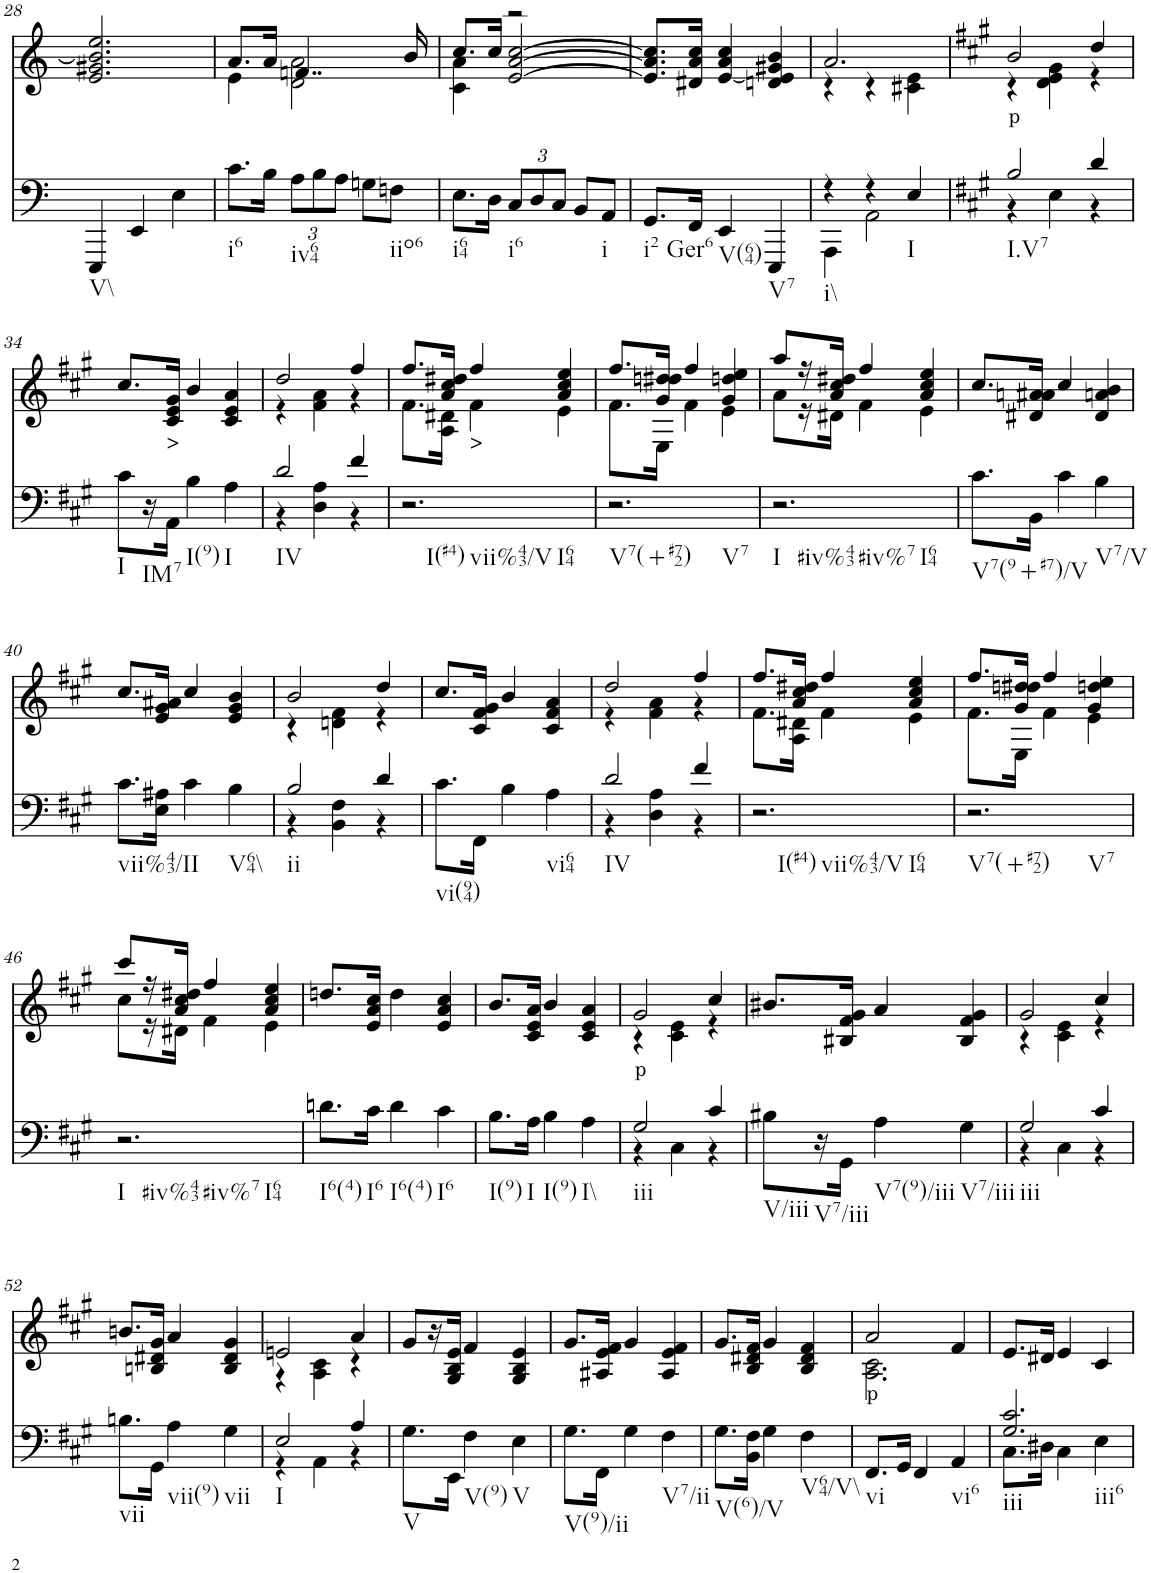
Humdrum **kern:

**kern	**kern	**text
*part2	*part1	*part1
*staff2	*staff1	*staff1
*I"Piano	*I"Piano	*
*I'Pno	*I'Pno	*
!!LO:PB:g=z
*clefF4	*clefG2	*
*k[]	*k[]	*
*M3/4	*M3/4	*
=28	=28	=28
!LO:TX:b:t=V\\	!	!
4EEE/	2.e/ 2.g#X/ 2.b/] 2.ee/	.
4EE/	.	.
4E\	.	.
=29	=29	=29
*	*^	*
!LO:TX:b:t=i6	!	!	!
8.c\L	8.a/L	4e\	.
16B\Jk	16a/Jk	.	.
*Xbrackettup	*	*	*
!LO:TX:b:t=iv64	!	!	!
12A\L	4..fn/	2d\ 2a\	.
12B\	.	.	.
12A\J	.	.	.
8Gn\L	.	.	.
!LO:TX:b:t=iio6	!	!	!
8Fn\J	.	.	.
.	16b/	.	.
=30	=30	=30	=30
!LO:TX:b:t=i64	!	!	!
8.E\L	8.cc/L	4c\ 4a\	.
16D\Jk	16cc/Jk	.	.
!LO:TX:b:t=i6	!	!	!
12C/L	2r	[2e/ [2a/ [2cc/	.
12D/	.	.	.
12C/J	.	.	.
8BB/L	.	.	.
!LO:TX:b:t=i	!	!	!
8AA/J	.	.	.
*	*v	*v	*
=31	=31	=31
!LO:TX:b:t=i2	!	!
!LO:TX:b:t=Ger6	!	!
8.GG/L	8.e/] 8.a/] 8.cc/]L	.
16FF/Jk	16d#X/ 16a/ 16cc/Jk	.
!LO:TX:b:t=V(64)	!	!
4EE/	[4e/ 4a/ 4cc/	.
!LO:TX:b:t=V7	!	!
4EEE/	4dn/ 4e/] 4g#X/ 4b/	.
=32	=32	=32
*^	*^	*
!LO:TX:b:t=i\\	!	!	!	!
4r	4AAA\	2.a/	4r	.
4r	2AA\	.	4r	.
!LO:TX:b:t=I	!	!	!	!
4E/	.	.	4c#X\ 4e\	.
=33	=33	=33	=33	=33
*k[f#c#g#]	*	*k[f#c#g#]	*	*
!LO:TX:b:t=I.V7	!	!	!	!
!	!	!	!	!LO:LY:b
2B/	4r	2b/	4r	p
.	4E\	.	4d\ 4e\ 4g#\	.
4d/	4r	4dd/	4r	.
!!LO:LB:g=z
=34	=34	=34	=34	=34
!LO:TX:b:t=I	!	!	!	!
*v	*v	*	*	*
*	*v	*v	*
8c#\L	8.cc#/L	.
!LO:TX:b:t=IM7	!	!
16r	.	.
!	!	!LO:LY:b
16AA\JJ	16c#/ 16e/ 16g#/Jk	>
!LO:TX:b:t=I(9)	!	!
4B\	4b/	.
!LO:TX:b:t=I	!	!
4A\	4c#/ 4e/ 4a/	.
=35	=35	=35
*^	*^	*
!LO:TX:b:t=IV	!	!	!	!
2d/	4r	2dd/	4r	.
.	4D\ 4A\	.	4f#\ 4a\	.
4f#/	4r	4ff#/	4r	.
=36	=36	=36	=36	=36
!LO:TX:b:t=I(#4)	!	!	!	!
!LO:TX:b:t=vii%43/V	!	!	!	!
!LO:TX:b:t=I64	!	!	!	!
*v	*v	*	*	*
2.r	8.ff#/L	8.f#\L	.
.	16a/ 16cc#/ 16dd#X/Jk	16A\ 16d#X\Jk	.
!	!	!	!LO:LY:b
.	4ff#/	4f#\	>
.	4a/ 4cc#/ 4ee/	4e\	.
=37	=37	=37	=37
!LO:TX:b:t=V7(+#72)	!	!	!
!LO:TX:b:t=V7	!	!	!
2.r	8.ff#/L	8.f#\L	.
.	16g#/ 16ddn/ 16dd#X/Jk	16E\Jk	.
.	4ff#/	4f#\	.
.	4g#/ 4ddn/ 4ee/	4e\	.
=38	=38	=38	=38
!LO:TX:b:t=I	!	!	!
!LO:TX:b:t=#iv%43	!	!	!
!LO:TX:b:t=#iv%7	!	!	!
!LO:TX:b:t=I64	!	!	!
2.r	8aa/L	8a\L	.
.	16r	16r	.
.	16a/ 16cc#/ 16dd#X/JJ	16d#X\JJ	.
.	4ff#/	4f#\	.
.	4a/ 4cc#/ 4ee/	4e\	.
=39	=39	=39	=39
!LO:TX:b:t=V7(9+#7)/V	!	!	!
*	*v	*v	*
8.c#\L	8.cc#/L	.
16BB\Jk	16d#X/ 16an/ 16a#X/Jk	.
4c#\	4cc#/	.
!LO:TX:b:t=V7/V	!	!
4B\	4d#/ 4an/ 4b/	.
!!LO:LB:g=z
=40	=40	=40
!LO:TX:b:t=vii%43/II	!	!
8.c#\L	8.cc#/L	.
16E\ 16A#X\Jk	16e/ 16g#/ 16a#X/Jk	.
4c#\	4cc#/	.
!LO:TX:b:t=V64\\	!	!
4B\	4e/ 4g#/ 4b/	.
=41	=41	=41
*^	*^	*
!LO:TX:b:t=ii	!	!	!	!
2B/	4r	2b/	4r	.
.	4BB\ 4F#\	.	4dn\ 4f#\	.
4d/	4r	4dd/	4r	.
=42	=42	=42	=42	=42
!LO:TX:b:t=vi(94)	!	!	!	!
*v	*v	*	*	*
*	*v	*v	*
8.c#\L	8.cc#/L	.
16FF#\Jk	16c#/ 16f#/ 16g#/Jk	.
4B\	4b/	.
!LO:TX:b:t=vi64	!	!
4A\	4c#/ 4f#/ 4a/	.
=43	=43	=43
*^	*^	*
!LO:TX:b:t=IV	!	!	!	!
2d/	4r	2dd/	4r	.
.	4D\ 4A\	.	4f#\ 4a\	.
4f#/	4r	4ff#/	4r	.
=44	=44	=44	=44	=44
!LO:TX:b:t=I(#4)	!	!	!	!
!LO:TX:b:t=vii%43/V	!	!	!	!
!LO:TX:b:t=I64	!	!	!	!
*v	*v	*	*	*
2.r	8.ff#/L	8.f#\L	.
.	16a/ 16cc#/ 16dd#X/Jk	16A\ 16d#X\Jk	.
.	4ff#/	4f#\	.
.	4a/ 4cc#/ 4ee/	4e\	.
=45	=45	=45	=45
!LO:TX:b:t=V7(+#72)	!	!	!
!LO:TX:b:t=V7	!	!	!
2.r	8.ff#/L	8.f#\L	.
.	16g#/ 16ddn/ 16dd#X/Jk	16E\Jk	.
.	4ff#/	4f#\	.
.	4g#/ 4ddn/ 4ee/	4e\	.
!!LO:LB:g=z	!!
=46	=46	=46	=46
!LO:TX:b:t=I	!	!	!
!LO:TX:b:t=#iv%43	!	!	!
!LO:TX:b:t=#iv%7	!	!	!
!LO:TX:b:t=I64	!	!	!
2.r	8ccc#/L	8cc#\L	.
.	16r	16r	.
.	16a/ 16cc#/ 16dd#X/JJ	16d#X\JJ	.
.	4ff#/	4f#\	.
.	4a/ 4cc#/ 4ee/	4e\	.
=47	=47	=47	=47
!LO:TX:b:t=I6(4)	!	!	!
*	*v	*v	*
8.dn\L	8.ddn/L	.
!LO:TX:b:t=I6	!	!
16c#\Jk	16e/ 16a/ 16cc#/Jk	.
!LO:TX:b:t=I6(4)	!	!
4d\	4dd\	.
!LO:TX:b:t=I6	!	!
4c#\	4e/ 4a/ 4cc#/	.
=48	=48	=48
!LO:TX:b:t=I(9)	!	!
8.B\L	8.b/L	.
!LO:TX:b:t=I	!	!
16A\Jk	16c#/ 16e/ 16a/Jk	.
!LO:TX:b:t=I(9)	!	!
4B\	4b/	.
!LO:TX:b:t=I\\	!	!
4A\	4c#/ 4e/ 4a/	.
=49	=49	=49
*^	*^	*
!LO:TX:b:t=iii	!	!	!	!
!	!	!	!	!LO:LY:b
2G#/	4r	2g#/	4r	p
.	4C#\	.	4c#\ 4e\	.
4c#/	4r	4cc#/	4r	.
=50	=50	=50	=50	=50
!LO:TX:b:t=V/iii	!	!	!	!
*v	*v	*	*	*
*	*v	*v	*
8B#X\L	8.b#X/L	.
!LO:TX:b:t=V7/iii	!	!
16r	.	.
16GG#\JJ	16B#X/ 16f#/ 16g#/Jk	.
!LO:TX:b:t=V7(9)/iii	!	!
4A\	4a/	.
!LO:TX:b:t=V7/iii	!	!
4G#\	4B#/ 4f#/ 4g#/	.
=51	=51	=51
*^	*^	*
!LO:TX:b:t=iii	!	!	!	!
2G#/	4r	2g#/	4r	.
.	4C#\	.	4c#\ 4e\	.
4c#/	4r	4cc#/	4r	.
!!LO:LB:g=z
=52	=52	=52	=52	=52
!LO:TX:b:t=vii	!	!	!	!
*v	*v	*	*	*
*	*v	*v	*
8.Bn\L	8.bn/L	.
16GG#\Jk	16Bn/ 16d#X/ 16g#/Jk	.
!LO:TX:b:t=vii(9)	!	!
4A\	4a/	.
!LO:TX:b:t=vii	!	!
4G#\	4B/ 4d#/ 4g#/	.
=53	=53	=53
*^	*^	*
!LO:TX:b:t=I	!	!	!	!
2E/	4r	2en/	4r	.
.	4AA\	.	4A\ 4c#\	.
4A/	4r	4a/	4r	.
=54	=54	=54	=54	=54
!LO:TX:b:t=V	!	!	!	!
*v	*v	*	*	*
*	*v	*v	*
8.G#\L	8g#/L	.
.	16r	.
16EE\Jk	16G#/ 16B/ 16e/JJ	.
!LO:TX:b:t=V(9)	!	!
4F#\	4f#/	.
!LO:TX:b:t=V	!	!
4E\	4G#/ 4B/ 4e/	.
=55	=55	=55
!LO:TX:b:t=V(9)/ii	!	!
8.G#\L	8.g#/L	.
16FF#\Jk	16A#X/ 16e/ 16f#/Jk	.
4G#\	4g#/	.
!LO:TX:b:t=V7/ii	!	!
4F#\	4A#/ 4e/ 4f#/	.
=56	=56	=56
!LO:TX:b:t=V(6)/V	!	!
8.G#\L	8.g#/L	.
16BB\ 16F#\Jk	16B/ 16d#X/ 16f#/Jk	.
4G#\	4g#/	.
!LO:TX:b:t=V64/V\\	!	!
4F#\	4B/ 4d#/ 4f#/	.
=57	=57	=57
*	*^	*
!LO:TX:b:t=vi	!	!	!
!	!	!	!LO:LY:b
8.FF#/L	2a/	2.A\ 2.c#\	p
16GG#/Jk	.	.	.
4FF#/	.	.	.
!LO:TX:b:t=vi6	!	!	!
4AA/	4f#/	.	.
*	*v	*v	*
=58	=58	=58
*^	*	*
!LO:TX:b:t=iii	!	!	!
!LO:TX:b:t=iii6	!	!	!
2.G#/ 2.c#/	8.C#\L	8.e/L	.
.	16D#X\Jk	16d#X/Jk	.
.	4C#\	4e/	.
.	4E\	4c#/	.
*v	*v	*	*
=	=	=
*-	*-	*-
